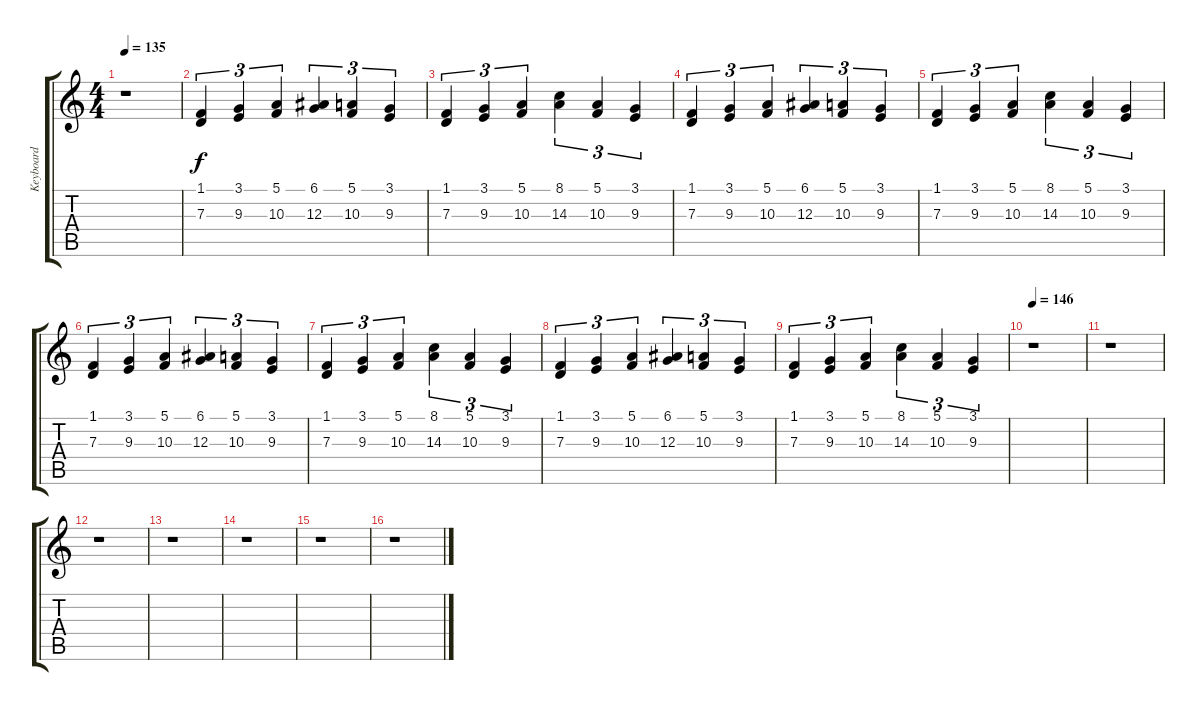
\track ("Keyboard" "Keyboard") {instrument brightacousticpiano}
\staff {score tabs}
\tuning (E4 B3 G3 D3 A2 E2) {hide}
\ts (4 4)
\tempo 135
\clef g2
\ks c
r.1{dy f} |
(1.1 7.3).4{tu (3 2)} (3.1 9.3).4{tu (3 2)} (5.1 10.3).4{tu (3 2)} (6.1 12.3).4{tu (3 2)} (5.1 10.3).4{tu (3 2)} (3.1 9.3).4{tu (3 2)} |
(1.1 7.3).4{tu (3 2)} (3.1 9.3).4{tu (3 2)} (5.1 10.3).4{tu (3 2)} (8.1 14.3).4{tu (3 2)} (5.1 10.3).4{tu (3 2)} (3.1 9.3).4{tu (3 2)} |
(1.1 7.3).4{tu (3 2)} (3.1 9.3).4{tu (3 2)} (5.1 10.3).4{tu (3 2)} (6.1 12.3).4{tu (3 2)} (5.1 10.3).4{tu (3 2)} (3.1 9.3).4{tu (3 2)} |
(1.1 7.3).4{tu (3 2)} (3.1 9.3).4{tu (3 2)} (5.1 10.3).4{tu (3 2)} (8.1 14.3).4{tu (3 2)} (5.1 10.3).4{tu (3 2)} (3.1 9.3).4{tu (3 2)} |
(1.1 7.3).4{tu (3 2)} (3.1 9.3).4{tu (3 2)} (5.1 10.3).4{tu (3 2)} (6.1 12.3).4{tu (3 2)} (5.1 10.3).4{tu (3 2)} (3.1 9.3).4{tu (3 2)} |
(1.1 7.3).4{tu (3 2)} (3.1 9.3).4{tu (3 2)} (5.1 10.3).4{tu (3 2)} (8.1 14.3).4{tu (3 2)} (5.1 10.3).4{tu (3 2)} (3.1 9.3).4{tu (3 2)} |
(1.1 7.3).4{tu (3 2)} (3.1 9.3).4{tu (3 2)} (5.1 10.3).4{tu (3 2)} (6.1 12.3).4{tu (3 2)} (5.1 10.3).4{tu (3 2)} (3.1 9.3).4{tu (3 2)} |
(1.1 7.3).4{tu (3 2)} (3.1 9.3).4{tu (3 2)} (5.1 10.3).4{tu (3 2)} (8.1 14.3).4{tu (3 2)} (5.1 10.3).4{tu (3 2)} (3.1 9.3).4{tu (3 2)} |
\tempo 146
r.1 |
r.1 |
r.1 |
r.1 |
r.1 |
r.1 |
r.1
